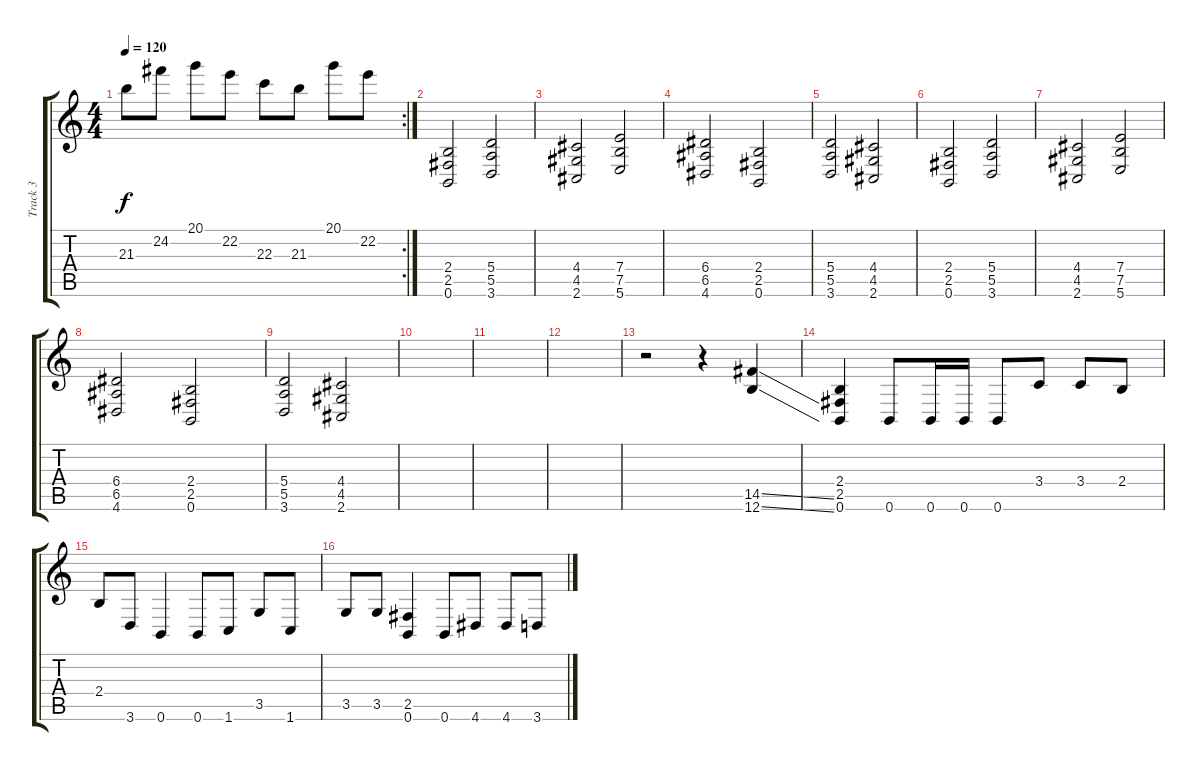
\track ("Track 3" "Track 3") {instrument distortionguitar}
\staff {score tabs}
\tuning (B3 Gb3 D3 A2 E2 B1) {hide}
\rc 2
\ts (4 4)
\tempo 120
\clef g2
\ks c
21.3.8{dy f} 24.2.8 20.1.8 22.2.8 22.3.8 21.3.8 20.1.8 22.2.8 |
(2.4 2.5 0.6).2 (5.4 5.5 3.6).2 |
(4.4 4.5 2.6).2 (7.4 7.5 5.6).2 |
(6.4 6.5 4.6).2 (2.4 2.5 0.6).2 |
(5.4 5.5 3.6).2 (4.4 4.5 2.6).2 |
(2.4 2.5 0.6).2 (5.4 5.5 3.6).2 |
(4.4 4.5 2.6).2 (7.4 7.5 5.6).2 |
(6.4 6.5 4.6).2 (2.4 2.5 0.6).2 |
(5.4 5.5 3.6).2 (4.4 4.5 2.6).2 |
|
|
|
r.2 r.4 (14.5{ss} 12.6{ss}).4 |
(2.4 2.5 0.6).4 0.6.8 0.6.16 0.6.16 0.6.8 3.4.8 3.4.8 2.4.8 |
2.4.8 3.6.8 0.6.4 0.6.8 1.6.8 3.5.8 1.6.8 |
3.5.8 3.5.8 (2.5 0.6).4 0.6.8 4.6.8 4.6.8 3.6.8
